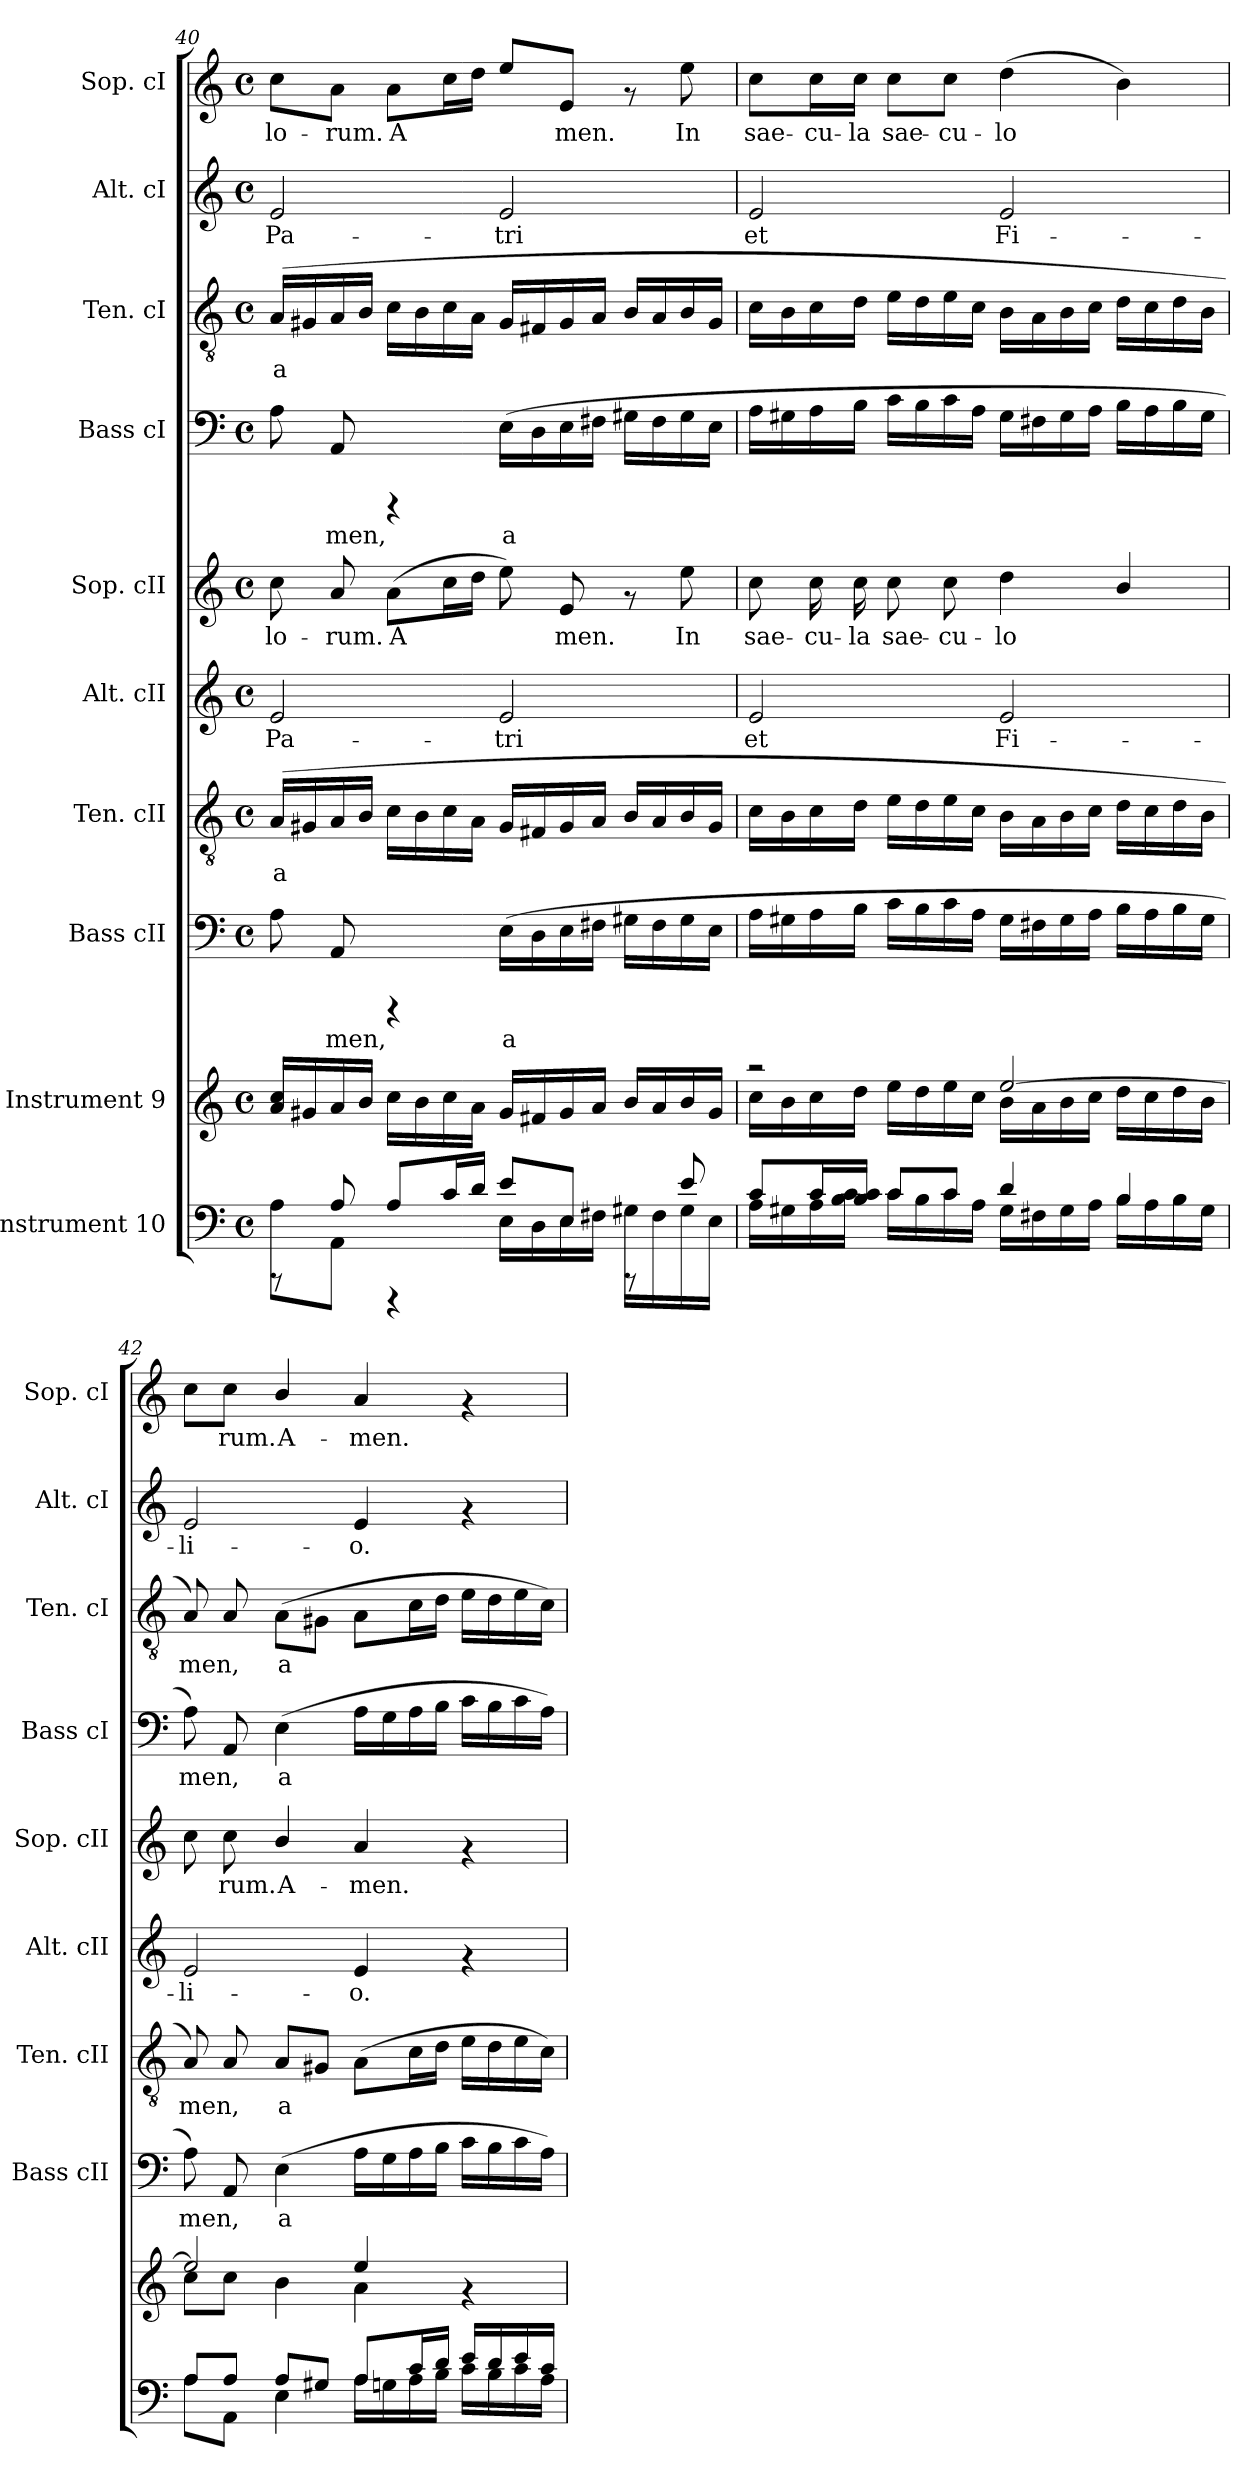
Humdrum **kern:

**kern	**kern	**kern	**text	**kern	**text	**kern	**text	**kern	**text	**kern	**text	**kern	**text	**kern	**text	**kern	**text
*part10	*part9	*part8	*part8	*part7	*part7	*part6	*part6	*part5	*part5	*part4	*part4	*part3	*part3	*part2	*part2	*part1	*part1
*staff10	*staff9	*staff8	*staff8	*staff7	*staff7	*staff6	*staff6	*staff5	*staff5	*staff4	*staff4	*staff3	*staff3	*staff2	*staff2	*staff1	*staff1
*I"Instrument 10	*I"Instrument 9	*I"Bass cII	*	*I"Ten. cII	*	*I"Alt. cII	*	*I"Sop. cII	*	*I"Bass cI	*	*I"Ten. cI	*	*I"Alt. cI	*	*I"Sop. cI	*
*	*	*I'Bass cII	*	*I'Ten. cII	*	*I'Alt. cII	*	*I'Sop. cII	*	*I'Bass cI	*	*I'Ten. cI	*	*I'Alt. cI	*	*I'Sop. cI	*
!!LO:PB:g=z
*clefF4	*clefG2	*clefF4	*	*clefGv2	*	*clefG2	*	*clefG2	*	*clefF4	*	*clefGv2	*	*clefG2	*	*clefG2	*
*k[]	*k[]	*k[]	*	*k[]	*	*k[]	*	*k[]	*	*k[]	*	*k[]	*	*k[]	*	*k[]	*
*C:	*C:	*C:	*	*C:	*	*C:	*	*C:	*	*C:	*	*C:	*	*C:	*	*C:	*
*M4/4	*M4/4	*M4/4	*	*M4/4	*	*M4/4	*	*M4/4	*	*M4/4	*	*M4/4	*	*M4/4	*	*M4/4	*
*met(c)	*met(c)	*met(c)	*	*met(c)	*	*met(c)	*	*met(c)	*	*met(c)	*	*met(c)	*	*met(c)	*	*met(c)	*
=40	=40	=40	=40	=40	=40	=40	=40	=40	=40	=40	=40	=40	=40	=40	=40	=40	=40
*^	*	*	*	*	*	*	*	*	*	*	*	*	*	*	*	*	*
!	!	!	!	!LO:LY:b:cj	!	!LO:LY:b:cj	!	!LO:LY:b:cj	!	!LO:LY:b:cj	!	!LO:LY:b:cj	!	!LO:LY:b:cj	!	!LO:LY:b:cj	!	!LO:LY:b:cj
8rGGG	8A\L	16cc/ 16a/L	8A\	--	(>16A/L	a-	2e/	Pa-	8cc\	-lo-	8A\	--	(>16A/L	a-	2e/	Pa-	8cc\L	-lo-
!	!	!	!	!	!	!LO:LY:b:cj	!	!	!	!	!	!	!	!LO:LY:b:cj	!	!	!	!
.	.	16g#X/	.	.	16G#X/	--	.	.	.	.	.	.	16G#X/	--	.	.	.	.
!	!	!	!	!LO:LY:b:cj	!	!LO:LY:b:cj	!	!	!	!LO:LY:b:cj	!	!LO:LY:b:cj	!	!LO:LY:b:cj	!	!	!	!LO:LY:b:cj
8A/	8AA\J	16a/	8AA/	-men,	16A/	--	.	.	8a/	-rum.	8AA/	-men,	16A/	--	.	.	8a\J	-rum.
!	!	!	!	!	!	!LO:LY:b:cj	!	!	!	!	!	!	!	!LO:LY:b:cj	!	!	!	!
.	.	16b/J	.	.	16B/J	--	.	.	.	.	.	.	16B/J	--	.	.	.	.
!	!	!	!	!	!	!LO:LY:b:cj	!	!	!	!LO:LY:b:cj	!	!	!	!LO:LY:b:cj	!	!	!	!LO:LY:b:cj
8A/L	4rCCC	16cc\L	4rCCC	.	16c\L	--	.	.	(>8a\L	A-	4rCCC	.	16c\L	--	.	.	8a\L	A-
!	!	!	!	!	!	!LO:LY:b:cj	!	!	!	!	!	!	!	!LO:LY:b:cj	!	!	!	!
.	.	16b\	.	.	16B\	--	.	.	.	.	.	.	16B\	--	.	.	.	.
!	!	!	!	!	!	!LO:LY:b:cj	!	!	!	!LO:LY:b:cj	!	!	!	!LO:LY:b:cj	!	!	!	!LO:LY:b:cj
16c/	.	16cc\	.	.	16c\	--	.	.	16cc\	--	.	.	16c\	--	.	.	16cc\L	--
!	!	!	!	!	!	!LO:LY:b:cj	!	!	!	!LO:LY:b:cj	!	!	!	!LO:LY:b:cj	!	!	!	!LO:LY:b:cj
16d/J	.	16a\J	.	.	16A\J	--	.	.	16dd\J	--	.	.	16A\J	--	.	.	16dd\JJ	--
!	!	!	!	!LO:LY:b:cj	!	!LO:LY:b:cj	!	!LO:LY:b:cj	!	!LO:LY:b:cj	!	!LO:LY:b:cj	!	!LO:LY:b:cj	!	!LO:LY:b:cj	!	!LO:LY:b:cj
8e/L	16E\L	16g#/L	(>16E\L	a-	16G#/L	--	2e/	-tri	8ee\)	--	(>16E\L	a-	16G#/L	--	2e/	-tri	8ee/L	--
!	!	!	!	!LO:LY:b:cj	!	!LO:LY:b:cj	!	!	!	!	!	!LO:LY:b:cj	!	!LO:LY:b:cj	!	!	!	!
.	16D\	16f#X/	16D\	--	16F#X/	--	.	.	.	.	16D\	--	16F#X/	--	.	.	.	.
!	!	!	!	!LO:LY:b:cj	!	!LO:LY:b:cj	!	!	!	!LO:LY:b:cj	!	!LO:LY:b:cj	!	!LO:LY:b:cj	!	!	!	!LO:LY:b:cj
8E/J	16E\	16g#/	16E\	--	16G#/	--	.	.	8e/	-men.	16E\	--	16G#/	--	.	.	8e/J	-men.
!	!	!	!	!LO:LY:b:cj	!	!LO:LY:b:cj	!	!	!	!	!	!LO:LY:b:cj	!	!LO:LY:b:cj	!	!	!	!
.	16F#X\J	16a/J	16F#X\J	--	16A/J	--	.	.	.	.	16F#X\J	--	16A/J	--	.	.	.	.
!	!	!	!	!LO:LY:b:cj	!	!LO:LY:b:cj	!	!	!	!	!	!LO:LY:b:cj	!	!LO:LY:b:cj	!	!	!	!
8rGGG	16G#X\L	16b/L	16G#X\L	--	16B/L	--	.	.	8rf	.	16G#X\L	--	16B/L	--	.	.	8rf	.
!	!	!	!	!LO:LY:b:cj	!	!LO:LY:b:cj	!	!	!	!	!	!LO:LY:b:cj	!	!LO:LY:b:cj	!	!	!	!
.	16F#\	16a/	16F#\	--	16A/	--	.	.	.	.	16F#\	--	16A/	--	.	.	.	.
!	!	!	!	!LO:LY:b:cj	!	!LO:LY:b:cj	!	!	!	!LO:LY:b:cj	!	!LO:LY:b:cj	!	!LO:LY:b:cj	!	!	!	!LO:LY:b:cj
8e/	16G#\	16b/	16G#\	--	16B/	--	.	.	8ee\	In	16G#\	--	16B/	--	.	.	8ee\	In
!	!	!	!	!LO:LY:b:cj	!	!LO:LY:b:cj	!	!	!	!	!	!LO:LY:b:cj	!	!LO:LY:b:cj	!	!	!	!
.	16E\J	16g#/J	16E\J	--	16G#/J	--	.	.	.	.	16E\J	--	16G#/J	--	.	.	.	.
=41	=41	=41	=41	=41	=41	=41	=41	=41	=41	=41	=41	=41	=41	=41	=41	=41	=41	=41
*	*	*^	*	*	*	*	*	*	*	*	*	*	*	*	*	*	*	*
!	!	!	!	!	!LO:LY:b:cj	!	!LO:LY:b:cj	!	!LO:LY:b:cj	!	!LO:LY:b:cj	!	!LO:LY:b:cj	!	!LO:LY:b:cj	!	!LO:LY:b:cj	!	!LO:LY:b:cj
8c/L	16A\L	2r	16cc\L	16A\L	--	16c\L	--	2e/	et	8cc\	sae-	16A\L	--	16c\L	--	2e/	et	8cc\L	sae-
!	!	!	!	!	!LO:LY:b:cj	!	!LO:LY:b:cj	!	!	!	!	!	!LO:LY:b:cj	!	!LO:LY:b:cj	!	!	!	!
.	16G#X\	.	16b\	16G#X\	--	16B\	--	.	.	.	.	16G#X\	--	16B\	--	.	.	.	.
!	!	!	!	!	!LO:LY:b:cj	!	!LO:LY:b:cj	!	!	!	!LO:LY:b:cj	!	!LO:LY:b:cj	!	!LO:LY:b:cj	!	!	!	!LO:LY:b:cj
16c/	16A\	.	16cc\	16A\	--	16c\	--	.	.	16cc\	-cu-	16A\	--	16c\	--	.	.	16cc\L	-cu-
!	!	!	!	!	!LO:LY:b:cj	!	!LO:LY:b:cj	!	!	!	!LO:LY:b:cj	!	!LO:LY:b:cj	!	!LO:LY:b:cj	!	!	!	!LO:LY:b:cj
16B/ 16c/J	16B\ 16c\J	.	16dd\J	16B\J	--	16d\J	--	.	.	16cc\	-la	16B\J	--	16d\J	--	.	.	16cc\JJ	-la
!	!	!	!	!	!LO:LY:b:cj	!	!LO:LY:b:cj	!	!	!	!LO:LY:b:cj	!	!LO:LY:b:cj	!	!LO:LY:b:cj	!	!	!	!LO:LY:b:cj
8c/L	16c\L	.	16ee\L	16c\L	--	16e\L	--	.	.	8cc\	sae-	16c\L	--	16e\L	--	.	.	8cc\L	sae-
!	!	!	!	!	!LO:LY:b:cj	!	!LO:LY:b:cj	!	!	!	!	!	!LO:LY:b:cj	!	!LO:LY:b:cj	!	!	!	!
.	16B\	.	16dd\	16B\	--	16d\	--	.	.	.	.	16B\	--	16d\	--	.	.	.	.
!	!	!	!	!	!LO:LY:b:cj	!	!LO:LY:b:cj	!	!	!	!LO:LY:b:cj	!	!LO:LY:b:cj	!	!LO:LY:b:cj	!	!	!	!LO:LY:b:cj
8c/J	16c\	.	16ee\	16c\	--	16e\	--	.	.	8cc\	-cu-	16c\	--	16e\	--	.	.	8cc\J	-cu-
!	!	!	!	!	!LO:LY:b:cj	!	!LO:LY:b:cj	!	!	!	!	!	!LO:LY:b:cj	!	!LO:LY:b:cj	!	!	!	!
.	16A\J	.	16cc\J	16A\J	--	16c\J	--	.	.	.	.	16A\J	--	16c\J	--	.	.	.	.
!	!	!	!	!	!LO:LY:b:cj	!	!LO:LY:b:cj	!	!LO:LY:b:cj	!	!LO:LY:b:cj	!	!LO:LY:b:cj	!	!LO:LY:b:cj	!	!LO:LY:b:cj	!	!LO:LY:b:cj
4d/	16G#\L	[>2ee/	16b\L	16G#\L	--	16B\L	--	2e/	Fi-	4dd\	-lo-	16G#\L	--	16B\L	--	2e/	Fi-	(>4dd\	-lo-
!	!	!	!	!	!LO:LY:b:cj	!	!LO:LY:b:cj	!	!	!	!	!	!LO:LY:b:cj	!	!LO:LY:b:cj	!	!	!	!
.	16F#X\	.	16a\	16F#X\	--	16A\	--	.	.	.	.	16F#X\	--	16A\	--	.	.	.	.
!	!	!	!	!	!LO:LY:b:cj	!	!LO:LY:b:cj	!	!	!	!	!	!LO:LY:b:cj	!	!LO:LY:b:cj	!	!	!	!
.	16G#\	.	16b\	16G#\	--	16B\	--	.	.	.	.	16G#\	--	16B\	--	.	.	.	.
!	!	!	!	!	!LO:LY:b:cj	!	!LO:LY:b:cj	!	!	!	!	!	!LO:LY:b:cj	!	!LO:LY:b:cj	!	!	!	!
.	16A\J	.	16cc\J	16A\J	--	16c\J	--	.	.	.	.	16A\J	--	16c\J	--	.	.	.	.
!	!	!	!	!	!LO:LY:b:cj	!	!LO:LY:b:cj	!	!	!	!LO:LY:b:cj	!	!LO:LY:b:cj	!	!LO:LY:b:cj	!	!	!	!LO:LY:b:cj
4B/	16B\L	.	16dd\L	16B\L	--	16d\L	--	.	.	4b/	--	16B\L	--	16d\L	--	.	.	4b\)	--
!	!	!	!	!	!LO:LY:b:cj	!	!LO:LY:b:cj	!	!	!	!	!	!LO:LY:b:cj	!	!LO:LY:b:cj	!	!	!	!
.	16A\	.	16cc\	16A\	--	16c\	--	.	.	.	.	16A\	--	16c\	--	.	.	.	.
!	!	!	!	!	!LO:LY:b:cj	!	!LO:LY:b:cj	!	!	!	!	!	!LO:LY:b:cj	!	!LO:LY:b:cj	!	!	!	!
.	16B\	.	16dd\	16B\	--	16d\	--	.	.	.	.	16B\	--	16d\	--	.	.	.	.
!	!	!	!	!	!LO:LY:b:cj	!	!LO:LY:b:cj	!	!	!	!	!	!LO:LY:b:cj	!	!LO:LY:b:cj	!	!	!	!
.	16G#\J	.	16b\J	16G#\J	--	16B\J	--	.	.	.	.	16G#\J	--	16B\J	--	.	.	.	.
=42	=42	=42	=42	=42	=42	=42	=42	=42	=42	=42	=42	=42	=42	=42	=42	=42	=42	=42	=42
!	!	!	!	!	!LO:LY:b:cj	!	!LO:LY:b:cj	!	!LO:LY:b:cj	!	!LO:LY:b:cj	!	!LO:LY:b:cj	!	!LO:LY:b:cj	!	!LO:LY:b:cj	!	!LO:LY:b:cj
8A/L	8A\L	2ee/]	8cc\L	8A\)	-men,	8A/)	-men,	2e/	-li-	8cc\	--	8A\)	-men,	8A/)	-men,	2e/	-li-	8cc\L	--
!	!	!	!	!	!LO:LY:b:cj	!	!LO:LY:b:cj	!	!	!	!LO:LY:b:cj	!	!LO:LY:b:cj	!	!LO:LY:b:cj	!	!	!	!LO:LY:b:cj
8A/J	8AA\J	.	8cc\J	8AA/	.	8A/	.	.	.	8cc\	-rum.	8AA/	.	8A/	.	.	.	8cc\J	-rum.
!	!	!	!	!	!LO:LY:b:cj	!	!LO:LY:b:cj	!	!	!	!LO:LY:b:cj	!	!LO:LY:b:cj	!	!LO:LY:b:cj	!	!	!	!LO:LY:b:cj
8A/L	4E\	.	4b\	(>4E\	a-	8A/L	a-	.	.	4b/	A-	(>4E\	a-	(>8A\L	a-	.	.	4b/	A-
!	!	!	!	!	!	!	!LO:LY:b:cj	!	!	!	!	!	!	!	!LO:LY:b:cj	!	!	!	!
8G#X/J	.	.	.	.	.	8G#X/J	--	.	.	.	.	.	.	8G#X\J	--	.	.	.	.
!	!	!	!	!	!LO:LY:b:cj	!	!LO:LY:b:cj	!	!LO:LY:b:cj	!	!LO:LY:b:cj	!	!LO:LY:b:cj	!	!LO:LY:b:cj	!	!LO:LY:b:cj	!	!LO:LY:b:cj
8A/L	16A\L	4ee/	4a\	16A\L	--	(>8A\L	--	4e/	-o.	4a/	-men.	16A\L	--	8A\L	--	4e/	-o.	4a/	-men.
!	!	!	!	!	!LO:LY:b:cj	!	!	!	!	!	!	!	!LO:LY:b:cj	!	!	!	!	!	!
.	16Gn\	.	.	16G\	--	.	.	.	.	.	.	16G\	--	.	.	.	.	.	.
!	!	!	!	!	!LO:LY:b:cj	!	!LO:LY:b:cj	!	!	!	!	!	!LO:LY:b:cj	!	!LO:LY:b:cj	!	!	!	!
16c/	16A\	.	.	16A\	--	16c\	--	.	.	.	.	16A\	--	16c\	--	.	.	.	.
!	!	!	!	!	!LO:LY:b:cj	!	!LO:LY:b:cj	!	!	!	!	!	!LO:LY:b:cj	!	!LO:LY:b:cj	!	!	!	!
16d/J	16B\J	.	.	16B\J	--	16d\J	--	.	.	.	.	16B\J	--	16d\J	--	.	.	.	.
!	!	!	!	!	!LO:LY:b:cj	!	!LO:LY:b:cj	!	!	!	!	!	!LO:LY:b:cj	!	!LO:LY:b:cj	!	!	!	!
16e/L	16c\L	4rf	4ryy	16c\L	--	16e\L	--	4rf	.	4rf	.	16c\L	--	16e\L	--	4rf	.	4rf	.
!	!	!	!	!	!LO:LY:b:cj	!	!LO:LY:b:cj	!	!	!	!	!	!LO:LY:b:cj	!	!LO:LY:b:cj	!	!	!	!
16d/	16B\	.	.	16B\	--	16d\	--	.	.	.	.	16B\	--	16d\	--	.	.	.	.
!	!	!	!	!	!LO:LY:b:cj	!	!LO:LY:b:cj	!	!	!	!	!	!LO:LY:b:cj	!	!LO:LY:b:cj	!	!	!	!
16e/	16c\	.	.	16c\	--	16e\	--	.	.	.	.	16c\	--	16e\	--	.	.	.	.
!	!	!	!	!	!LO:LY:b:cj	!	!LO:LY:b:cj	!	!	!	!	!	!LO:LY:b:cj	!	!LO:LY:b:cj	!	!	!	!
16c/J	16A\J	.	.	16A\J)	--	16c\J)	--	.	.	.	.	16A\J)	--	16c\J)	--	.	.	.	.
*v	*v	*	*	*	*	*	*	*	*	*	*	*	*	*	*	*	*	*	*
*	*v	*v	*	*	*	*	*	*	*	*	*	*	*	*	*	*	*	*
=	=	=	=	=	=	=	=	=	=	=	=	=	=	=	=	=	=
*-	*-	*-	*-	*-	*-	*-	*-	*-	*-	*-	*-	*-	*-	*-	*-	*-	*-
